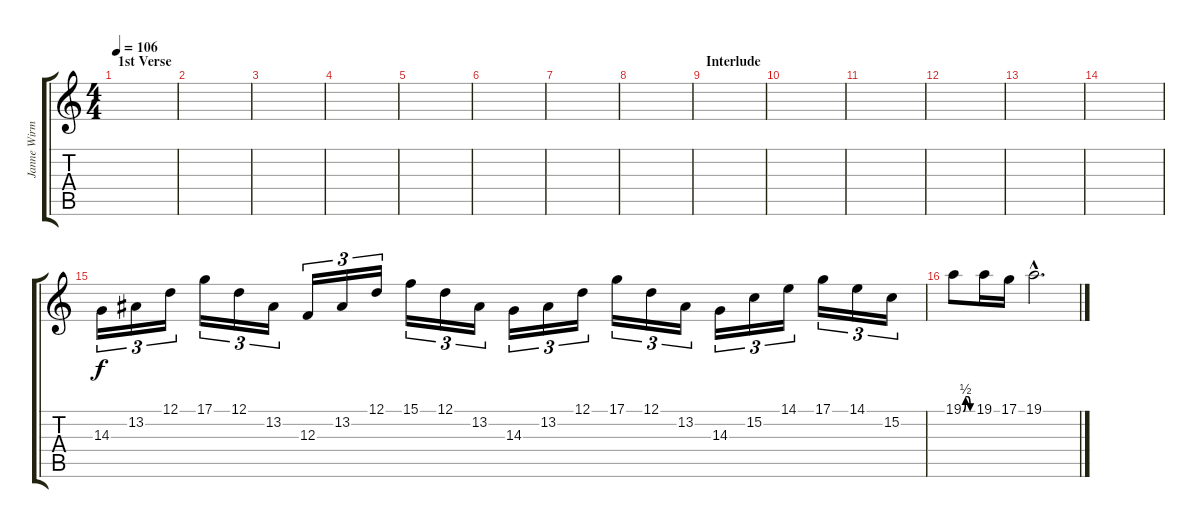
\track ("Janne Wirman" "Janne Wirm") {instrument electricpiano2}
\staff {score tabs}
\tuning (D4 A3 F3 C3 G2 D2) {hide}
\ts (4 4)
\section ("" "1st Verse")
\tempo 106
\clef g2
\ks c
|
|
|
|
|
|
|
|
\section ("" "Interlude")
|
|
|
|
|
|
14.3.16{tu (3 2) instrument harpsichord} 13.2.16{tu (3 2)} 12.1.16{tu (3 2)} 17.1.16{tu (3 2)} 12.1.16{tu (3 2)} 13.2.16{tu (3 2)} 12.3.16{tu (3 2)} 13.2.16{tu (3 2)} 12.1.16{tu (3 2)} 15.1.16{tu (3 2)} 12.1.16{tu (3 2)} 13.2.16{tu (3 2)} 14.3.16{tu (3 2)} 13.2.16{tu (3 2)} 12.1.16{tu (3 2)} 17.1.16{tu (3 2)} 12.1.16{tu (3 2)} 13.2.16{tu (3 2)} 14.3.16{tu (3 2)} 15.2.16{tu (3 2)} 14.1.16{tu (3 2)} 17.1.16{tu (3 2)} 14.1.16{tu (3 2)} 15.2.16{tu (3 2)} |
19.1{be (custom 0 0 15 2 30 2 45 0 60 0)}.8 19.1.16 17.1.16 19.1{hac}.2{d}
